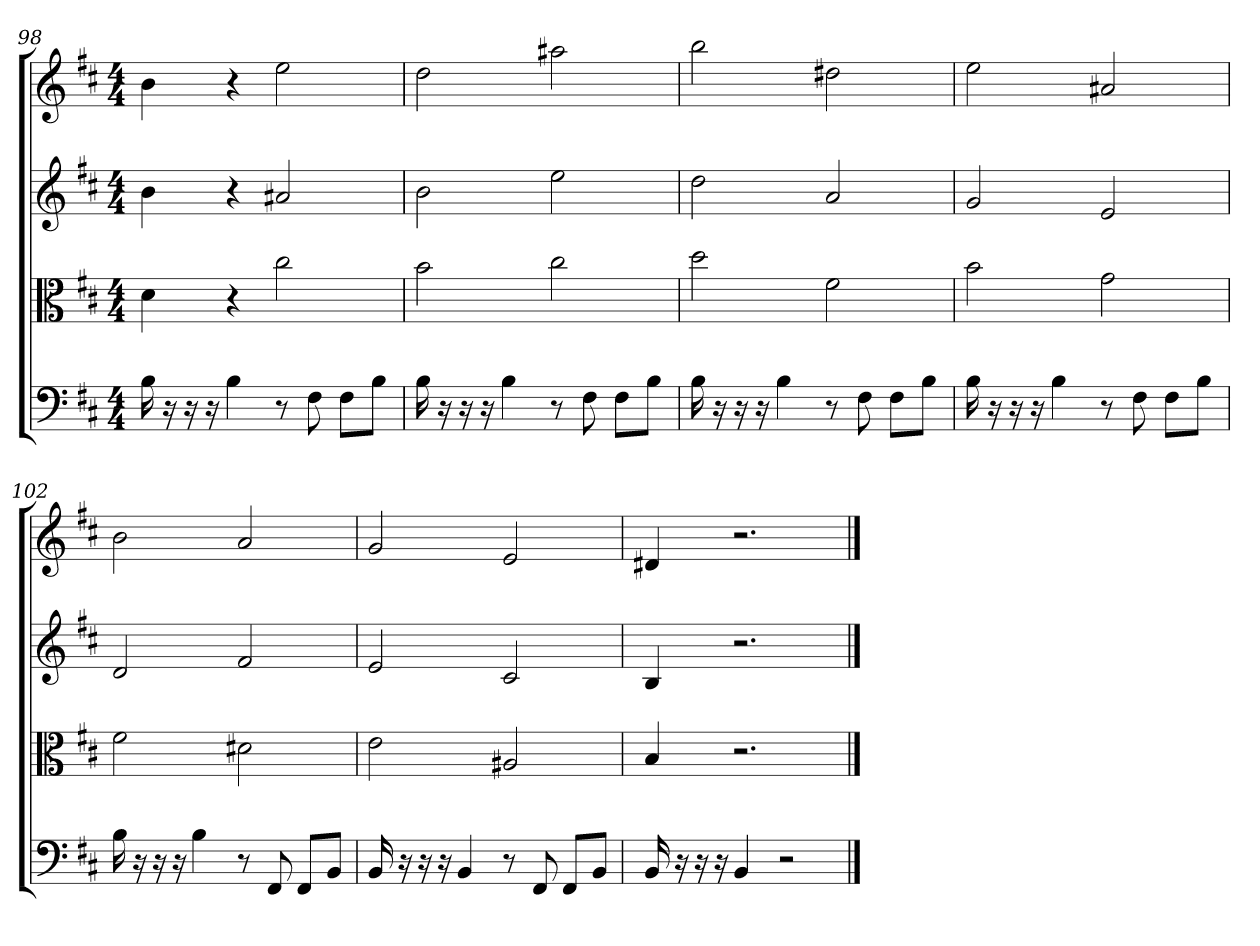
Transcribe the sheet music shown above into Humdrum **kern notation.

**kern	**kern	**kern	**kern
*part4	*part3	*part2	*part1
*staff4	*staff3	*staff2	*staff1
*clefF4	*clefC3	*clefG2	*clefG2
*k[f#c#]	*k[f#c#]	*k[f#c#]	*k[f#c#]
*b:	*b:	*b:	*b:
*M4/4	*M4/4	*M4/4	*M4/4
=98	=98	=98	=98
16B	4d	4b	4b
16r	.	.	.
16r	.	.	.
16r	.	.	.
4B	4r	4r	4r
8r	2cc#	2a#X	2ee
8F#	.	.	.
8F#\L	.	.	.
8B\J	.	.	.
=99	=99	=99	=99
16B	2b	2b	2dd
16r	.	.	.
16r	.	.	.
16r	.	.	.
4B	.	.	.
8r	2cc#	2ee	2aa#X
8F#	.	.	.
8F#\L	.	.	.
8B\J	.	.	.
=100	=100	=100	=100
16B	2dd	2dd	2bb
16r	.	.	.
16r	.	.	.
16r	.	.	.
4B	.	.	.
8r	2f#	2a	2dd#X
8F#	.	.	.
8F#\L	.	.	.
8B\J	.	.	.
=101	=101	=101	=101
16B	2b	2g	2ee
16r	.	.	.
16r	.	.	.
16r	.	.	.
4B	.	.	.
8r	2g	2e	2a#X
8F#	.	.	.
8F#\L	.	.	.
8B\J	.	.	.
=102	=102	=102	=102
16B	2f#	2d	2b
16r	.	.	.
16r	.	.	.
16r	.	.	.
4B	.	.	.
8r	2d#X	2f#	2a
8FF#	.	.	.
8FF#/L	.	.	.
8BB/J	.	.	.
=103	=103	=103	=103
16BB	2e	2e	2g
16r	.	.	.
16r	.	.	.
16r	.	.	.
4BB	.	.	.
8r	2A#X	2c#	2e
8FF#	.	.	.
8FF#/L	.	.	.
8BB/J	.	.	.
=104	=104	=104	=104
16BB	4B	4B	4d#X
16r	.	.	.
16r	.	.	.
16r	.	.	.
4BB	2.r	2.r	2.r
2r	.	.	.
==	==	==	==
*-	*-	*-	*-
